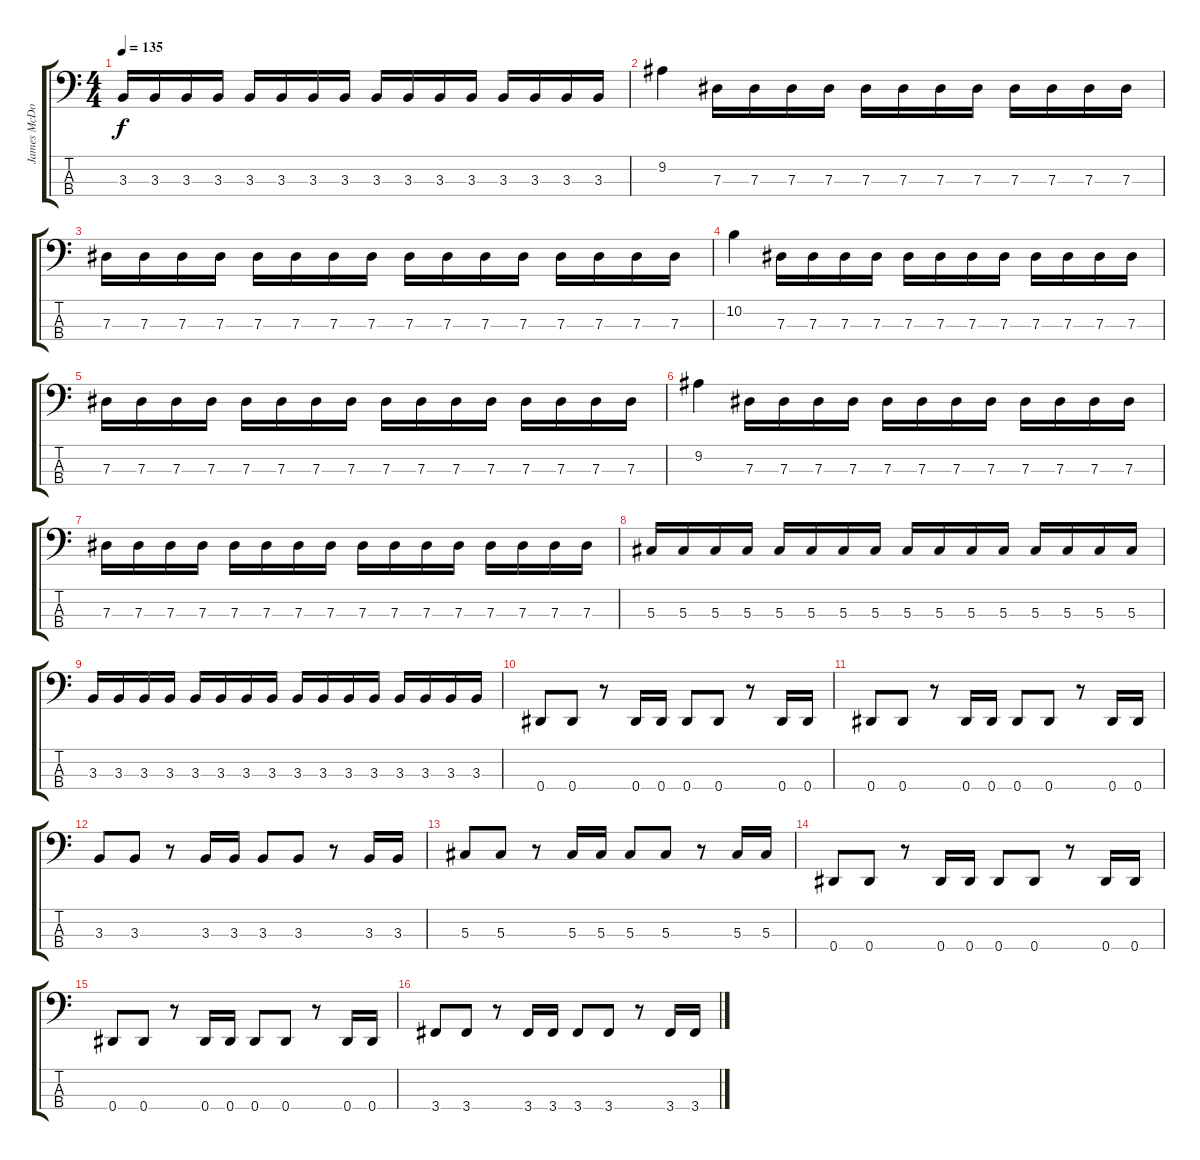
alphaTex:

\track ("James McDonough" "James McDo") {instrument electricbassfinger}
\staff {score tabs}
\tuning (Gb2 Db2 Ab1 Eb1) {hide}
\ts (4 4)
\tempo 135
\clef f4
\ks c
3.3.16{dy f} 3.3.16 3.3.16 3.3.16 3.3.16 3.3.16 3.3.16 3.3.16 3.3.16 3.3.16 3.3.16 3.3.16 3.3.16 3.3.16 3.3.16 3.3.16 |
9.2.4 7.3.16 7.3.16 7.3.16 7.3.16 7.3.16 7.3.16 7.3.16 7.3.16 7.3.16 7.3.16 7.3.16 7.3.16 |
7.3.16 7.3.16 7.3.16 7.3.16 7.3.16 7.3.16 7.3.16 7.3.16 7.3.16 7.3.16 7.3.16 7.3.16 7.3.16 7.3.16 7.3.16 7.3.16 |
10.2.4 7.3.16 7.3.16 7.3.16 7.3.16 7.3.16 7.3.16 7.3.16 7.3.16 7.3.16 7.3.16 7.3.16 7.3.16 |
7.3.16 7.3.16 7.3.16 7.3.16 7.3.16 7.3.16 7.3.16 7.3.16 7.3.16 7.3.16 7.3.16 7.3.16 7.3.16 7.3.16 7.3.16 7.3.16 |
9.2.4 7.3.16 7.3.16 7.3.16 7.3.16 7.3.16 7.3.16 7.3.16 7.3.16 7.3.16 7.3.16 7.3.16 7.3.16 |
7.3.16 7.3.16 7.3.16 7.3.16 7.3.16 7.3.16 7.3.16 7.3.16 7.3.16 7.3.16 7.3.16 7.3.16 7.3.16 7.3.16 7.3.16 7.3.16 |
5.3.16 5.3.16 5.3.16 5.3.16 5.3.16 5.3.16 5.3.16 5.3.16 5.3.16 5.3.16 5.3.16 5.3.16 5.3.16 5.3.16 5.3.16 5.3.16 |
3.3.16 3.3.16 3.3.16 3.3.16 3.3.16 3.3.16 3.3.16 3.3.16 3.3.16 3.3.16 3.3.16 3.3.16 3.3.16 3.3.16 3.3.16 3.3.16 |
0.4.8 0.4.8 r.8 0.4.16 0.4.16 0.4.8 0.4.8 r.8 0.4.16 0.4.16 |
0.4.8 0.4.8 r.8 0.4.16 0.4.16 0.4.8 0.4.8 r.8 0.4.16 0.4.16 |
3.3.8 3.3.8 r.8 3.3.16 3.3.16 3.3.8 3.3.8 r.8 3.3.16 3.3.16 |
5.3.8 5.3.8 r.8 5.3.16 5.3.16 5.3.8 5.3.8 r.8 5.3.16 5.3.16 |
0.4.8 0.4.8 r.8 0.4.16 0.4.16 0.4.8 0.4.8 r.8 0.4.16 0.4.16 |
0.4.8 0.4.8 r.8 0.4.16 0.4.16 0.4.8 0.4.8 r.8 0.4.16 0.4.16 |
3.4.8 3.4.8 r.8 3.4.16 3.4.16 3.4.8 3.4.8 r.8 3.4.16 3.4.16
